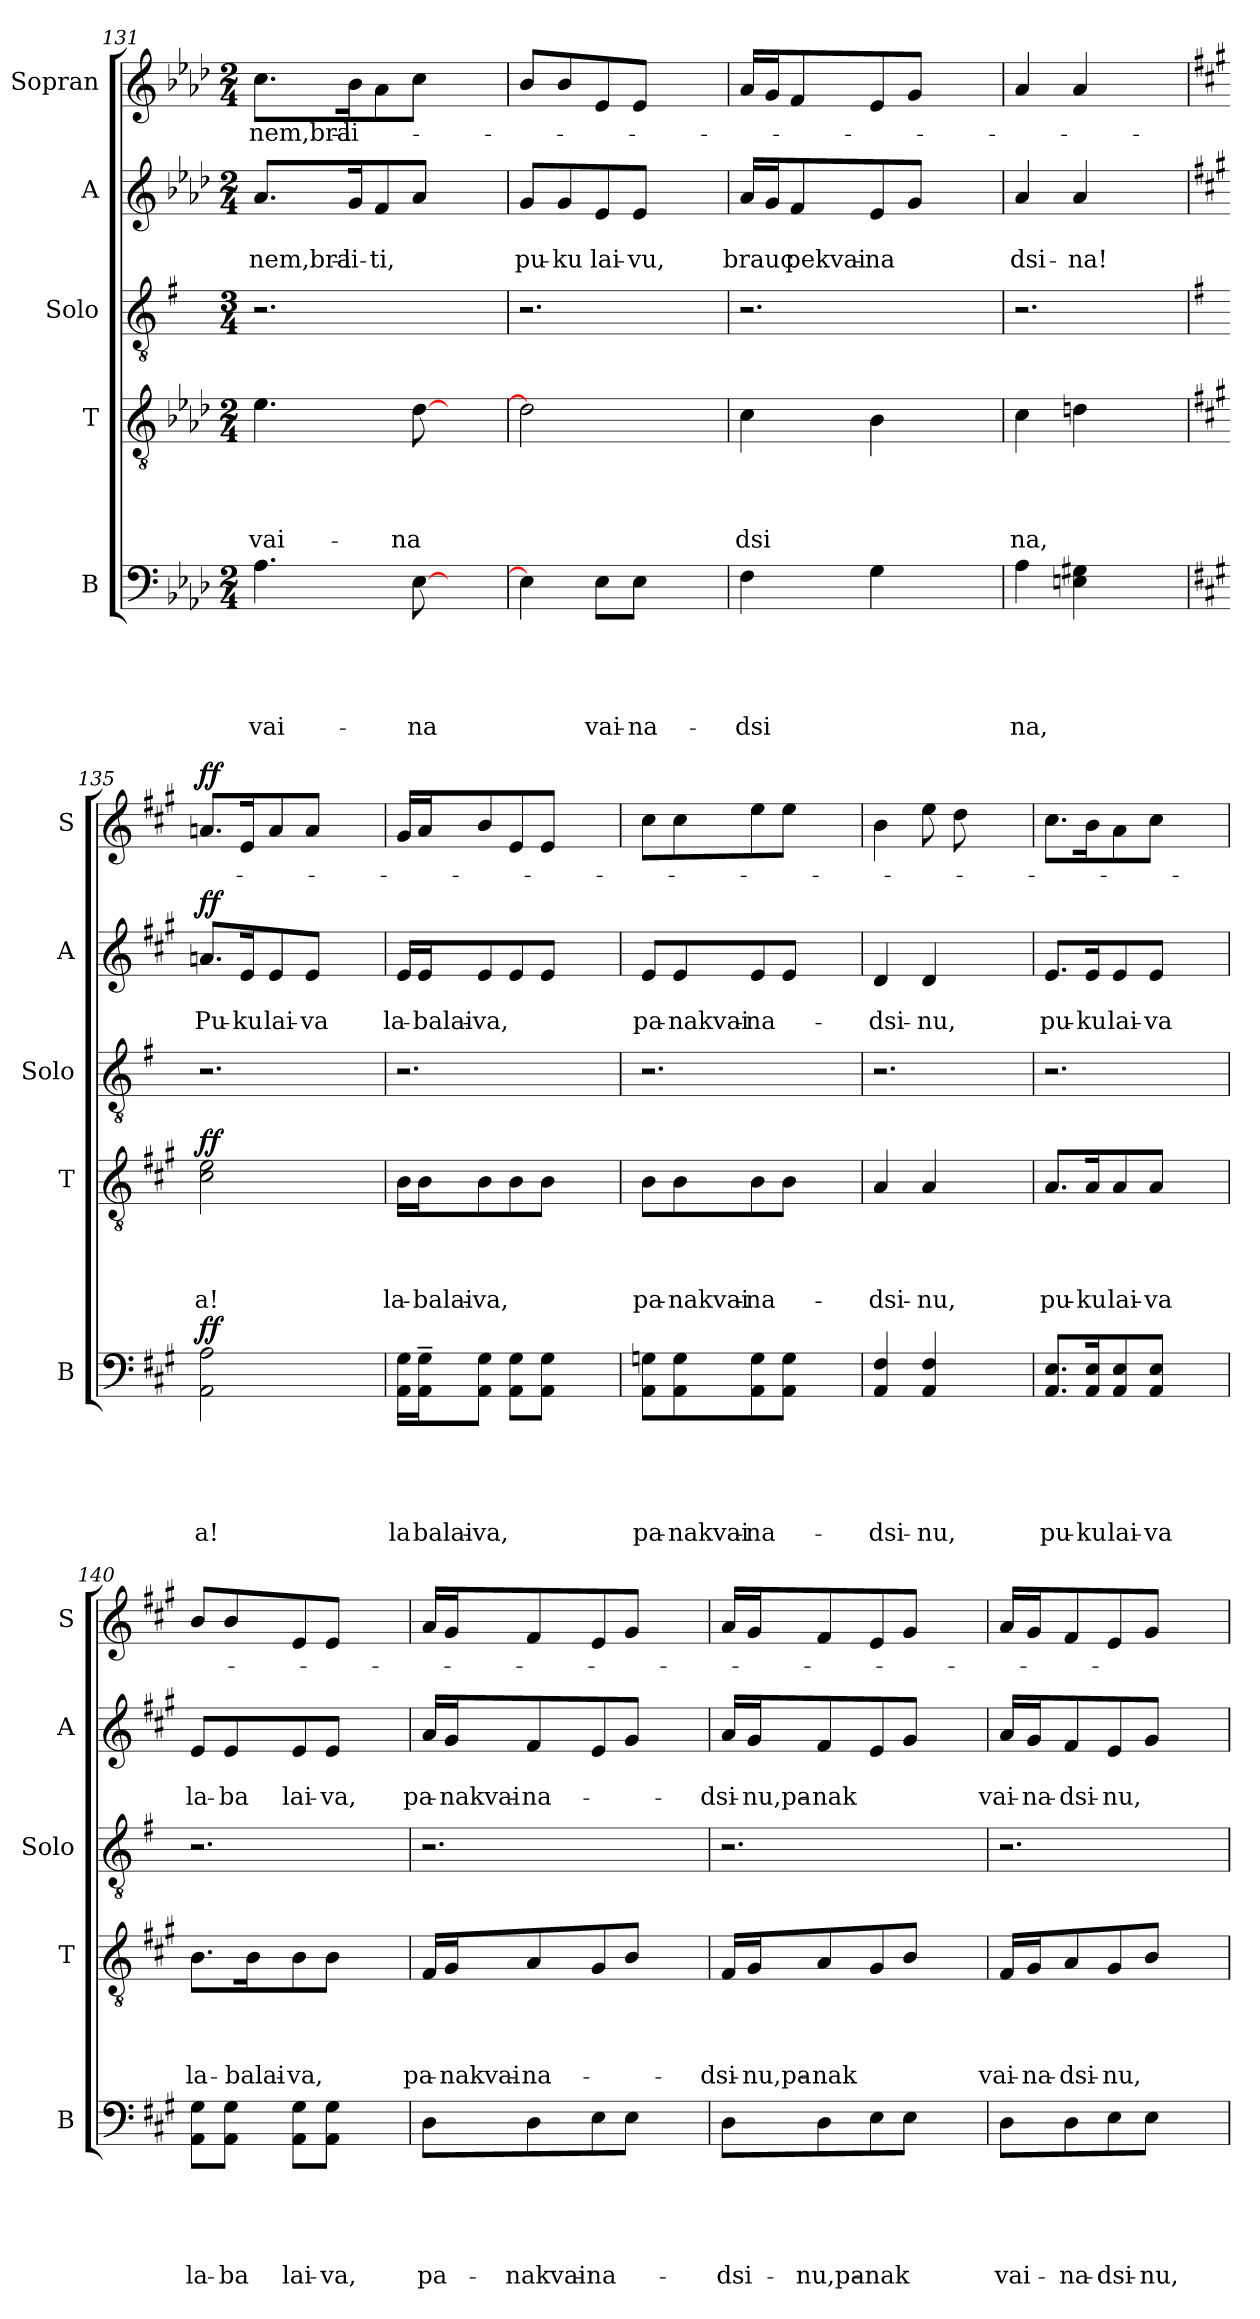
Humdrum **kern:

**kern	**text	**text	**text	**text	**text	**dynam	**kern	**text	**text	**text	**text	**dynam	**kern	**kern	**text	**text	**dynam	**kern	**text	**dynam
*part5	*part5	*part5	*part5	*part5	*part5	*part5	*part4	*part4	*part4	*part4	*part4	*part4	*part3	*part2	*part2	*part2	*part2	*part1	*part1	*part1
*staff5	*staff5	*staff5	*staff5	*staff5	*staff5	*staff5	*staff4	*staff4	*staff4	*staff4	*staff4	*staff4	*staff3	*staff2	*staff2	*staff2	*staff2	*staff1	*staff1	*staff1
*I"B	*	*	*	*	*	*	*I"T	*	*	*	*	*	*I"Solo	*I"A	*	*	*	*I"Sopran	*	*
*I'B	*	*	*	*	*	*	*I'T	*	*	*	*	*	*I'Solo	*I'A	*	*	*	*I'S	*	*
*clefF4	*	*	*	*	*	*	*clefGv2	*	*	*	*	*	*clefGv2	*clefG2	*	*	*	*clefG2	*	*
*k[b-e-a-d-]	*	*	*	*	*	*	*k[b-e-a-d-]	*	*	*	*	*	*k[f#]	*k[b-e-a-d-]	*	*	*	*k[b-e-a-d-]	*	*
*A-:	*	*	*	*	*	*	*A-:	*	*	*	*	*	*G:	*A-:	*	*	*	*A-:	*	*
*M2/4	*	*	*	*	*	*	*M2/4	*	*	*	*	*	*M3/4	*M2/4	*	*	*	*M2/4	*	*
=131	=131	=131	=131	=131	=131	=131	=131	=131	=131	=131	=131	=131	=131	=131	=131	=131	=131	=131	=131	=131
!	!	!	!	!	!LO:LY:b	!	!	!	!	!	!LO:LY:b	!	!	!	!	!LO:LY:b	!	!	!LO:LY:b	!
4.A-\	.	.	.	.	vai-	.	4.e-\	.	.	.	vai-	.	2.r	8.a-/L	.	nem,bra-	.	8.cc\L	nem,bra-	.
!	!	!	!	!	!	!	!	!	!	!	!	!	!	!	!	!LO:LY:b	!	!	!LO:LY:b	!
.	.	.	.	.	.	.	.	.	.	.	.	.	.	16g/k	.	-li-	.	16b-\k	-li-	.
!	!	!	!	!	!	!	!	!	!	!	!	!	!	!	!	!LO:LY:b	!	!	!	!
.	.	.	.	.	.	.	.	.	.	.	.	.	.	8f/	.	-ti,	.	8a-\	.	.
!	!	!	!	!	!LO:LY:b	!	!	!	!	!	!LO:LY:b	!	!	!	!	!	!	!	!	!
[>8E-\	.	.	.	.	-na	.	[>8d-\	.	.	.	-na	.	.	8a-/J	.	.	.	8cc\J	.	.
4ryy	.	.	.	.	.	.	4ryy	.	.	.	.	.	.	4ryy	.	.	.	4ryy	.	.
=132	=132	=132	=132	=132	=132	=132	=132	=132	=132	=132	=132	=132	=132	=132	=132	=132	=132	=132	=132	=132
!	!	!	!	!	!	!	!	!	!	!	!	!	!	!	!	!LO:LY:b	!	!	!	!
4E-\]	.	.	.	.	.	.	2d-\]	.	.	.	.	.	2.r	8g/L	.	pu-	.	8b-/L	.	.
!	!	!	!	!	!	!	!	!	!	!	!	!	!	!	!	!LO:LY:b:rj	!	!	!	!
.	.	.	.	.	.	.	.	.	.	.	.	.	.	8g/	.	-ku	.	8b-/	.	.
!	!	!	!	!	!LO:LY:b	!	!	!	!	!	!	!	!	!	!	!LO:LY:b	!	!	!	!
8E-\L	.	.	.	.	vai-	.	.	.	.	.	.	.	.	8e-/	.	lai-	.	8e-/	.	.
!	!	!	!	!	!LO:LY:b:rj	!	!	!	!	!	!	!	!	!	!	!LO:LY:b	!	!	!	!
8E-\J	.	.	.	.	-na-	.	.	.	.	.	.	.	.	8e-/J	.	-vu,	.	8e-/J	.	.
4ryy	.	.	.	.	.	.	4ryy	.	.	.	.	.	.	4ryy	.	.	.	4ryy	.	.
=133	=133	=133	=133	=133	=133	=133	=133	=133	=133	=133	=133	=133	=133	=133	=133	=133	=133	=133	=133	=133
!	!	!	!	!	!LO:LY:b	!	!	!	!	!	!LO:LY:b	!	!	!	!	!LO:LY:b	!	!	!	!
4F\	.	.	.	.	-dsi	.	4c\	.	.	.	dsi	.	2.r	16a-/LL	.	brauc	.	16a-/LL	.	.
.	.	.	.	.	.	.	.	.	.	.	.	.	.	16g/J	.	.	.	16g/J	.	.
!	!	!	!	!	!	!	!	!	!	!	!	!	!	!	!	!LO:LY:b	!	!	!	!
.	.	.	.	.	.	.	.	.	.	.	.	.	.	8f/	.	pekvai-	.	8f/	.	.
!	!	!	!	!	!	!	!	!	!	!	!	!	!	!	!	!LO:LY:b	!	!	!	!
4G\	.	.	.	.	.	.	4B-\	.	.	.	.	.	.	8e-/	.	-na	.	8e-/	.	.
.	.	.	.	.	.	.	.	.	.	.	.	.	.	8g/J	.	.	.	8g/J	.	.
4ryy	.	.	.	.	.	.	4ryy	.	.	.	.	.	.	4ryy	.	.	.	4ryy	.	.
=134	=134	=134	=134	=134	=134	=134	=134	=134	=134	=134	=134	=134	=134	=134	=134	=134	=134	=134	=134	=134
!	!	!	!	!	!LO:LY:b	!	!	!	!	!	!LO:LY:b	!	!	!	!	!LO:LY:b	!	!	!	!
4A-\	.	.	.	.	na,	.	4c\	.	.	.	na,	.	2.r	4a-/	.	dsi-	.	4a-/	.	.
!	!	!	!	!	!	!	!	!	!	!	!	!	!	!	!	!LO:LY:b:rj	!	!	!	!
4En\ 4G#X\	.	.	.	.	.	.	4dn\	.	.	.	.	.	.	4a-/	.	-na!	.	4a-/	.	.
4ryy	.	.	.	.	.	.	4ryy	.	.	.	.	.	.	4ryy	.	.	.	4ryy	.	.
=135!	=135!	=135!	=135!	=135!	=135!	=135!	=135!	=135!	=135!	=135!	=135!	=135!	=135!	=135!	=135!	=135!	=135!	=135!	=135!	=135!
*k[f#c#g#]	*	*	*	*	*	*	*k[f#c#g#]	*	*	*	*	*	*	*k[f#c#g#]	*	*	*	*k[f#c#g#]	*	*
*A:	*	*	*	*	*	*	*A:	*	*	*	*	*	*	*A:	*	*	*	*A:	*	*
!	!	!	!	!	!LO:LY:b	!LO:DY:b	!	!	!	!	!LO:LY:b	!LO:DY:b	!	!	!	!LO:LY:b	!LO:DY:b	!	!	!LO:DY:b
2AA\ 2A\	.	.	.	.	a!	ff	2c#\ 2e\	.	.	.	a!	ff	2.r	8.an/L	.	Pu-	ff	8.an/L	.	ff
!	!	!	!	!	!	!	!	!	!	!	!	!	!	!	!	!LO:LY:b:rj	!	!	!	!
.	.	.	.	.	.	.	.	.	.	.	.	.	.	16e/k	.	-ku	.	16e/k	.	.
!	!	!	!	!	!	!	!	!	!	!	!	!	!	!	!	!LO:LY:b	!	!	!	!
.	.	.	.	.	.	.	.	.	.	.	.	.	.	8e/	.	lai-	.	8a/	.	.
!	!	!	!	!	!	!	!	!	!	!	!	!	!	!	!	!LO:LY:b:rj	!	!	!	!
.	.	.	.	.	.	.	.	.	.	.	.	.	.	8e/J	.	-va	.	8a/J	.	.
4ryy	.	.	.	.	.	.	4ryy	.	.	.	.	.	.	4ryy	.	.	.	4ryy	.	.
=136	=136	=136	=136	=136	=136	=136	=136	=136	=136	=136	=136	=136	=136	=136	=136	=136	=136	=136	=136	=136
!	!	!	!	!	!LO:LY:b	!	!	!	!	!	!LO:LY:b	!	!	!	!	!LO:LY:b	!	!	!	!
16AA\ 16G#\LL	.	.	.	.	la	.	16B\LL	.	.	.	la-	.	2.r	16e/LL	.	la-	.	16g#/LL	.	.
!	!	!	!	!	!LO:LY:b	!	!	!	!	!	!LO:LY:b	!	!	!	!	!LO:LY:b	!	!	!	!
16AA\~> 16G#\~>J	.	.	.	.	balai-	.	16B\J	.	.	.	-balai-	.	.	16e/J	.	-balai-	.	16a/J	.	.
!	!	!	!	!	!LO:LY:b	!	!	!	!	!	!LO:LY:b	!	!	!	!	!LO:LY:b	!	!	!	!
8AA\ 8G#\J	.	.	.	.	-va,	.	8B\	.	.	.	-va,	.	.	8e/	.	-va,	.	8b/	.	.
8AA\ 8G#\L	.	.	.	.	.	.	8B\	.	.	.	.	.	.	8e/	.	.	.	8e/	.	.
8AA\ 8G#\J	.	.	.	.	.	.	8B\J	.	.	.	.	.	.	8e/J	.	.	.	8e/J	.	.
4ryy	.	.	.	.	.	.	4ryy	.	.	.	.	.	.	4ryy	.	.	.	4ryy	.	.
=137	=137	=137	=137	=137	=137	=137	=137	=137	=137	=137	=137	=137	=137	=137	=137	=137	=137	=137	=137	=137
!	!	!	!	!	!LO:LY:b	!	!	!	!	!	!LO:LY:b	!	!	!	!	!LO:LY:b	!	!	!	!
8AA\ 8Gn\L	.	.	.	.	pa-	.	8B\L	.	.	.	pa-	.	2.r	8e/L	.	pa-	.	8cc#\L	.	.
!	!	!	!	!	!LO:LY:b	!	!	!	!	!	!LO:LY:b	!	!	!	!	!LO:LY:b	!	!	!	!
8AA\ 8G\	.	.	.	.	-nakvai-	.	8B\	.	.	.	-nakvai-	.	.	8e/	.	-nakvai-	.	8cc#\	.	.
!	!	!	!	!	!LO:LY:b	!	!	!	!	!	!LO:LY:b	!	!	!	!	!LO:LY:b	!	!	!	!
8AA\ 8G\	.	.	.	.	-na-	.	8B\	.	.	.	-na-	.	.	8e/	.	-na-	.	8ee\	.	.
8AA\ 8G\J	.	.	.	.	.	.	8B\J	.	.	.	.	.	.	8e/J	.	.	.	8ee\J	.	.
4ryy	.	.	.	.	.	.	4ryy	.	.	.	.	.	.	4ryy	.	.	.	4ryy	.	.
!!LO:LB:g=z
=138	=138	=138	=138	=138	=138	=138	=138	=138	=138	=138	=138	=138	=138	=138	=138	=138	=138	=138	=138	=138
!	!	!	!	!	!LO:LY:b	!	!	!	!	!	!LO:LY:b	!	!	!	!	!LO:LY:b	!	!	!	!
4AA/ 4F#/	.	.	.	.	-dsi-	.	4A/	.	.	.	-dsi-	.	2.r	4d/	.	-dsi-	.	4b\	.	.
!	!	!	!	!	!LO:LY:b:rj	!	!	!	!	!	!LO:LY:b:rj	!	!	!	!	!LO:LY:b:rj	!	!	!	!
4AA/ 4F#/	.	.	.	.	-nu,	.	4A/	.	.	.	-nu,	.	.	4d/	.	-nu,	.	8ee\	.	.
.	.	.	.	.	.	.	.	.	.	.	.	.	.	.	.	.	.	8dd\	.	.
4ryy	.	.	.	.	.	.	4ryy	.	.	.	.	.	.	4ryy	.	.	.	4ryy	.	.
=139	=139	=139	=139	=139	=139	=139	=139	=139	=139	=139	=139	=139	=139	=139	=139	=139	=139	=139	=139	=139
!	!	!	!	!	!LO:LY:b	!	!	!	!	!	!LO:LY:b	!	!	!	!	!LO:LY:b	!	!	!	!
8.AA/ 8.E/L	.	.	.	.	pu-	.	8.A/L	.	.	.	pu-	.	2.r	8.e/L	.	pu-	.	8.cc#\L	.	.
!	!	!	!	!	!LO:LY:b:rj	!	!	!	!	!	!LO:LY:b:rj	!	!	!	!	!LO:LY:b:rj	!	!	!	!
16AA/ 16E/k	.	.	.	.	-ku	.	16A/k	.	.	.	-ku	.	.	16e/k	.	-ku	.	16b\k	.	.
!	!	!	!	!	!LO:LY:b	!	!	!	!	!	!LO:LY:b	!	!	!	!	!LO:LY:b	!	!	!	!
8AA/ 8E/	.	.	.	.	lai-	.	8A/	.	.	.	lai-	.	.	8e/	.	lai-	.	8a\	.	.
!	!	!	!	!	!LO:LY:b:rj	!	!	!	!	!	!LO:LY:b:rj	!	!	!	!	!LO:LY:b:rj	!	!	!	!
8AA/ 8E/J	.	.	.	.	-va	.	8A/J	.	.	.	-va	.	.	8e/J	.	-va	.	8cc#\J	.	.
4ryy	.	.	.	.	.	.	4ryy	.	.	.	.	.	.	4ryy	.	.	.	4ryy	.	.
=140	=140	=140	=140	=140	=140	=140	=140	=140	=140	=140	=140	=140	=140	=140	=140	=140	=140	=140	=140	=140
!	!	!	!	!	!LO:LY:b	!	!	!	!	!	!LO:LY:b	!	!	!	!	!LO:LY:b	!	!	!	!
8AA\ 8G#\L	.	.	.	.	la-	.	8.B\L	.	.	.	la-	.	2.r	8e/L	.	la-	.	8b/L	.	.
!	!	!	!	!	!LO:LY:b	!	!	!	!	!	!	!	!	!	!	!LO:LY:b	!	!	!	!
8AA\ 8G#\J	.	.	.	.	-ba	.	.	.	.	.	.	.	.	8e/	.	-ba	.	8b/	.	.
!	!	!	!	!	!	!	!	!	!	!	!LO:LY:b	!	!	!	!	!	!	!	!	!
.	.	.	.	.	.	.	16B\k	.	.	.	-balai-	.	.	.	.	.	.	.	.	.
!	!	!	!	!	!LO:LY:b	!	!	!	!	!	!LO:LY:b	!	!	!	!	!LO:LY:b	!	!	!	!
8AA\ 8G#\L	.	.	.	.	lai-	.	8B\	.	.	.	-va,	.	.	8e/	.	lai-	.	8e/	.	.
!	!	!	!	!	!LO:LY:b	!	!	!	!	!	!	!	!	!	!	!LO:LY:b	!	!	!	!
8AA\ 8G#\J	.	.	.	.	-va,	.	8B\J	.	.	.	.	.	.	8e/J	.	-va,	.	8e/J	.	.
4ryy	.	.	.	.	.	.	4ryy	.	.	.	.	.	.	4ryy	.	.	.	4ryy	.	.
=141	=141	=141	=141	=141	=141	=141	=141	=141	=141	=141	=141	=141	=141	=141	=141	=141	=141	=141	=141	=141
!	!	!	!	!	!LO:LY:b	!	!	!	!	!	!LO:LY:b	!	!	!	!	!LO:LY:b	!	!	!	!
8D\L	.	.	.	.	pa-	.	16F#/LL	.	.	.	pa-	.	2.r	16a/LL	.	pa-	.	16a/LL	.	.
!	!	!	!	!	!	!	!	!	!	!	!LO:LY:b	!	!	!	!	!LO:LY:b	!	!	!	!
.	.	.	.	.	.	.	16G#/J	.	.	.	-nakvai-	.	.	16g#/J	.	-nakvai-	.	16g#/J	.	.
!	!	!	!	!	!LO:LY:b	!	!	!	!	!	!LO:LY:b	!	!	!	!	!LO:LY:b	!	!	!	!
8D\	.	.	.	.	-nakvai-	.	8A/	.	.	.	-na-	.	.	8f#/	.	-na-	.	8f#/	.	.
!	!	!	!	!	!LO:LY:b	!	!	!	!	!	!	!	!	!	!	!	!	!	!	!
8E\	.	.	.	.	-na-	.	8G#/	.	.	.	.	.	.	8e/	.	.	.	8e/	.	.
8E\J	.	.	.	.	.	.	8B/J	.	.	.	.	.	.	8g#/J	.	.	.	8g#/J	.	.
4ryy	.	.	.	.	.	.	4ryy	.	.	.	.	.	.	4ryy	.	.	.	4ryy	.	.
=142	=142	=142	=142	=142	=142	=142	=142	=142	=142	=142	=142	=142	=142	=142	=142	=142	=142	=142	=142	=142
!	!	!	!	!	!LO:LY:b	!	!	!	!	!	!LO:LY:b	!	!	!	!	!LO:LY:b	!	!	!	!
8D\L	.	.	.	.	-dsi-	.	16F#/LL	.	.	.	-dsi-	.	2.r	16a/LL	.	-dsi-	.	16a/LL	.	.
!	!	!	!	!	!	!	!	!	!	!	!LO:LY:b	!	!	!	!	!LO:LY:b	!	!	!	!
.	.	.	.	.	.	.	16G#/J	.	.	.	-nu,pa-	.	.	16g#/J	.	-nu,pa-	.	16g#/J	.	.
!	!	!	!	!	!LO:LY:b	!	!	!	!	!	!LO:LY:b	!	!	!	!	!LO:LY:b	!	!	!	!
8D\	.	.	.	.	-nu,pa-	.	8A/	.	.	.	-nak	.	.	8f#/	.	-nak	.	8f#/	.	.
!	!	!	!	!	!LO:LY:b	!	!	!	!	!	!	!	!	!	!	!	!	!	!	!
8E\	.	.	.	.	-nak	.	8G#/	.	.	.	.	.	.	8e/	.	.	.	8e/	.	.
8E\J	.	.	.	.	.	.	8B/J	.	.	.	.	.	.	8g#/J	.	.	.	8g#/J	.	.
4ryy	.	.	.	.	.	.	4ryy	.	.	.	.	.	.	4ryy	.	.	.	4ryy	.	.
=143	=143	=143	=143	=143	=143	=143	=143	=143	=143	=143	=143	=143	=143	=143	=143	=143	=143	=143	=143	=143
!	!	!	!	!	!LO:LY:b	!	!	!	!	!	!LO:LY:b	!	!	!	!	!LO:LY:b	!	!	!	!
8D\L	.	.	.	.	vai-	.	16F#/LL	.	.	.	vai-	.	2.r	16a/LL	.	vai-	.	16a/LL	.	.
!	!	!	!	!	!	!	!	!	!	!	!LO:LY:b	!	!	!	!	!LO:LY:b	!	!	!	!
.	.	.	.	.	.	.	16G#/J	.	.	.	-na-	.	.	16g#/J	.	-na-	.	16g#/J	.	.
!	!	!	!	!	!LO:LY:b	!	!	!	!	!	!LO:LY:b	!	!	!	!	!LO:LY:b	!	!	!	!
8D\	.	.	.	.	-na-	.	8A/	.	.	.	-dsi-	.	.	8f#/	.	-dsi-	.	8f#/	.	.
!	!	!	!	!	!LO:LY:b	!	!	!	!	!	!LO:LY:b	!	!	!	!	!LO:LY:b	!	!	!	!
8E\	.	.	.	.	-dsi-	.	8G#/	.	.	.	-nu,	.	.	8e/	.	-nu,	.	8e/	.	.
!	!	!	!	!	!LO:LY:b:rj	!	!	!	!	!	!	!	!	!	!	!	!	!	!	!
8E\J	.	.	.	.	-nu,	.	8B/J	.	.	.	.	.	.	8g#/J	.	.	.	8g#/J	.	.
4ryy	.	.	.	.	.	.	4ryy	.	.	.	.	.	.	4ryy	.	.	.	4ryy	.	.
=	=	=	=	=	=	=	=	=	=	=	=	=	=	=	=	=	=	=	=	=
*-	*-	*-	*-	*-	*-	*-	*-	*-	*-	*-	*-	*-	*-	*-	*-	*-	*-	*-	*-	*-
